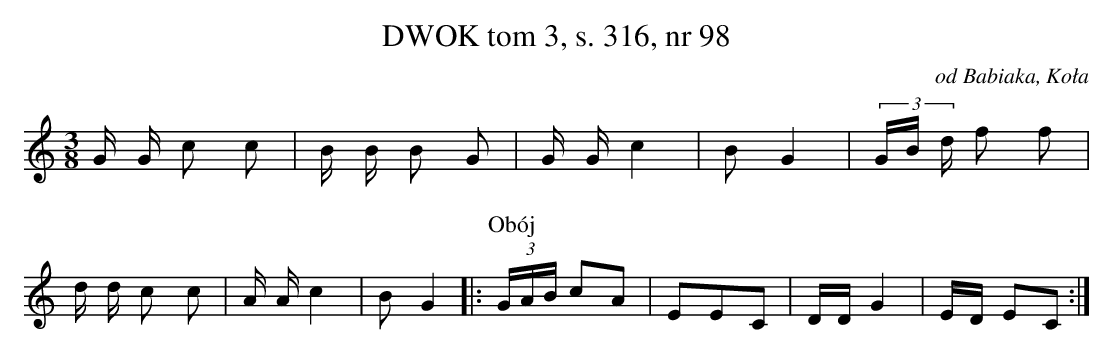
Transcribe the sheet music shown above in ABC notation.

X:1
T: DWOK tom 3, s. 316, nr 98
O: od Babiaka, Koła
L: 1/16
M: 3/8
K: C
G G c2 c2 | B B B2 G2 | G G c4 | B2 G4 | (3GB d f2 f2 |
d d c2 c2 | A A c4 | B2 G4 |:\
P:Obój
(3GAB c2A2 | E2E2C2 | DD G4 | ED E2C2 :|
